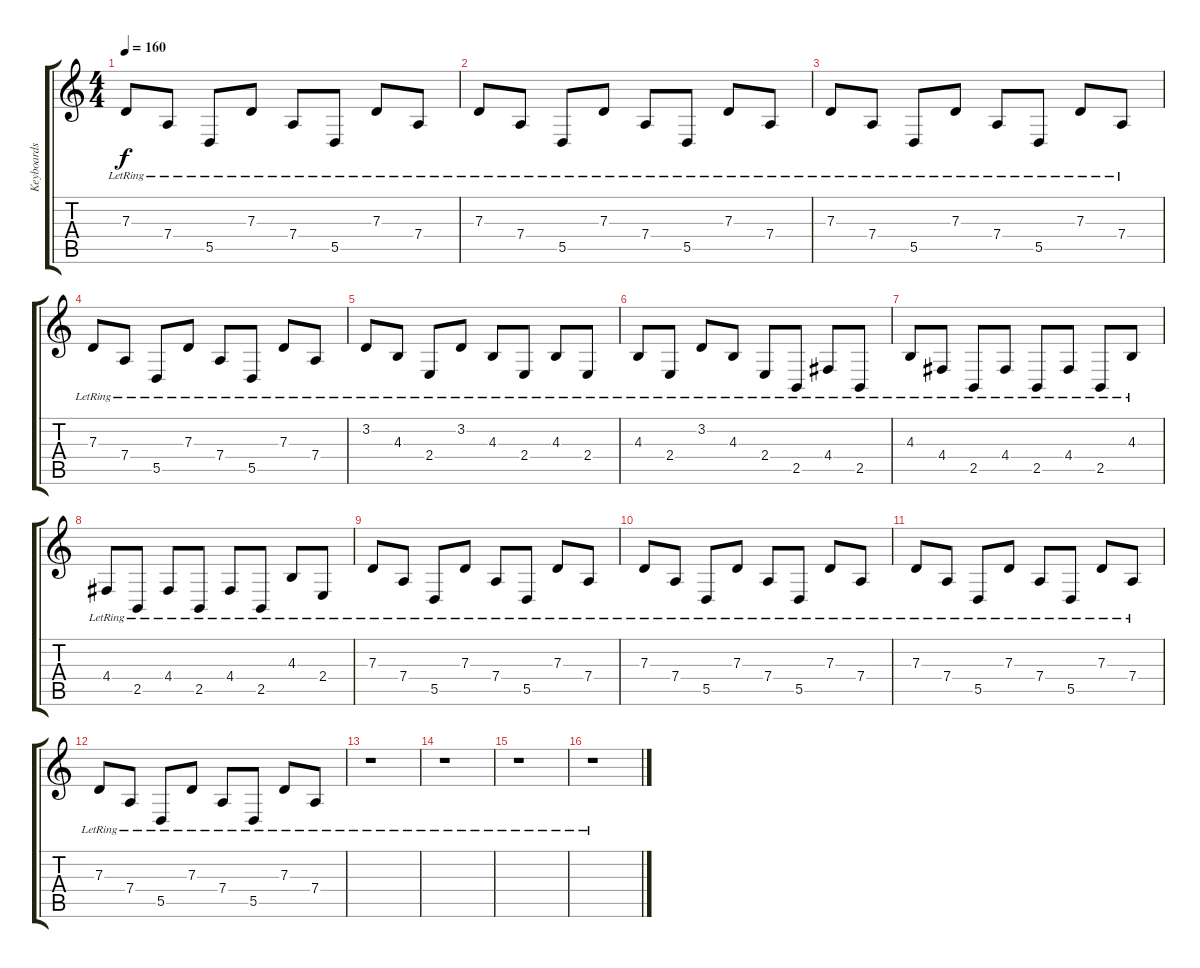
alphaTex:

\track ("Keyboards" "Keyboards") {instrument acousticgrandpiano}
\staff {score tabs}
\tuning (E4 B3 G3 D3 A2 E2) {hide}
\ts (4 4)
\tempo 160
\clef g2
\ks c
7.3{lr}.8{dy f} 7.4{lr}.8 5.5{lr}.8 7.3{lr}.8 7.4{lr}.8 5.5{lr}.8 7.3{lr}.8 7.4{lr}.8 |
7.3{lr}.8 7.4{lr}.8 5.5{lr}.8 7.3{lr}.8 7.4{lr}.8 5.5{lr}.8 7.3{lr}.8 7.4{lr}.8 |
7.3{lr}.8 7.4{lr}.8 5.5{lr}.8 7.3{lr}.8 7.4{lr}.8 5.5{lr}.8 7.3{lr}.8 7.4{lr}.8 |
7.3{lr}.8 7.4{lr}.8 5.5{lr}.8 7.3{lr}.8 7.4{lr}.8 5.5{lr}.8 7.3{lr}.8 7.4{lr}.8 |
3.2{lr}.8 4.3{lr}.8 2.4{lr}.8 3.2{lr}.8 4.3{lr}.8 2.4{lr}.8 4.3{lr}.8 2.4{lr}.8 |
4.3{lr}.8 2.4{lr}.8 3.2{lr}.8 4.3{lr}.8 2.4{lr}.8 2.5{lr}.8 4.4{lr}.8 2.5{lr}.8 |
4.3{lr}.8 4.4{lr}.8 2.5{lr}.8 4.4{lr}.8 2.5{lr}.8 4.4{lr}.8 2.5{lr}.8 4.3{lr}.8 |
4.4{lr}.8 2.5{lr}.8 4.4{lr}.8 2.5{lr}.8 4.4{lr}.8 2.5{lr}.8 4.3{lr}.8 2.4{lr}.8 |
7.3{lr}.8 7.4{lr}.8 5.5{lr}.8 7.3{lr}.8 7.4{lr}.8 5.5{lr}.8 7.3{lr}.8 7.4{lr}.8 |
7.3{lr}.8 7.4{lr}.8 5.5{lr}.8 7.3{lr}.8 7.4{lr}.8 5.5{lr}.8 7.3{lr}.8 7.4{lr}.8 |
7.3{lr}.8 7.4{lr}.8 5.5{lr}.8 7.3{lr}.8 7.4{lr}.8 5.5{lr}.8 7.3{lr}.8 7.4{lr}.8 |
7.3{lr}.8 7.4{lr}.8 5.5{lr}.8 7.3{lr}.8 7.4{lr}.8 5.5{lr}.8 7.3{lr}.8 7.4{lr}.8 |
r.1 |
r.1 |
r.1 |
r.1
